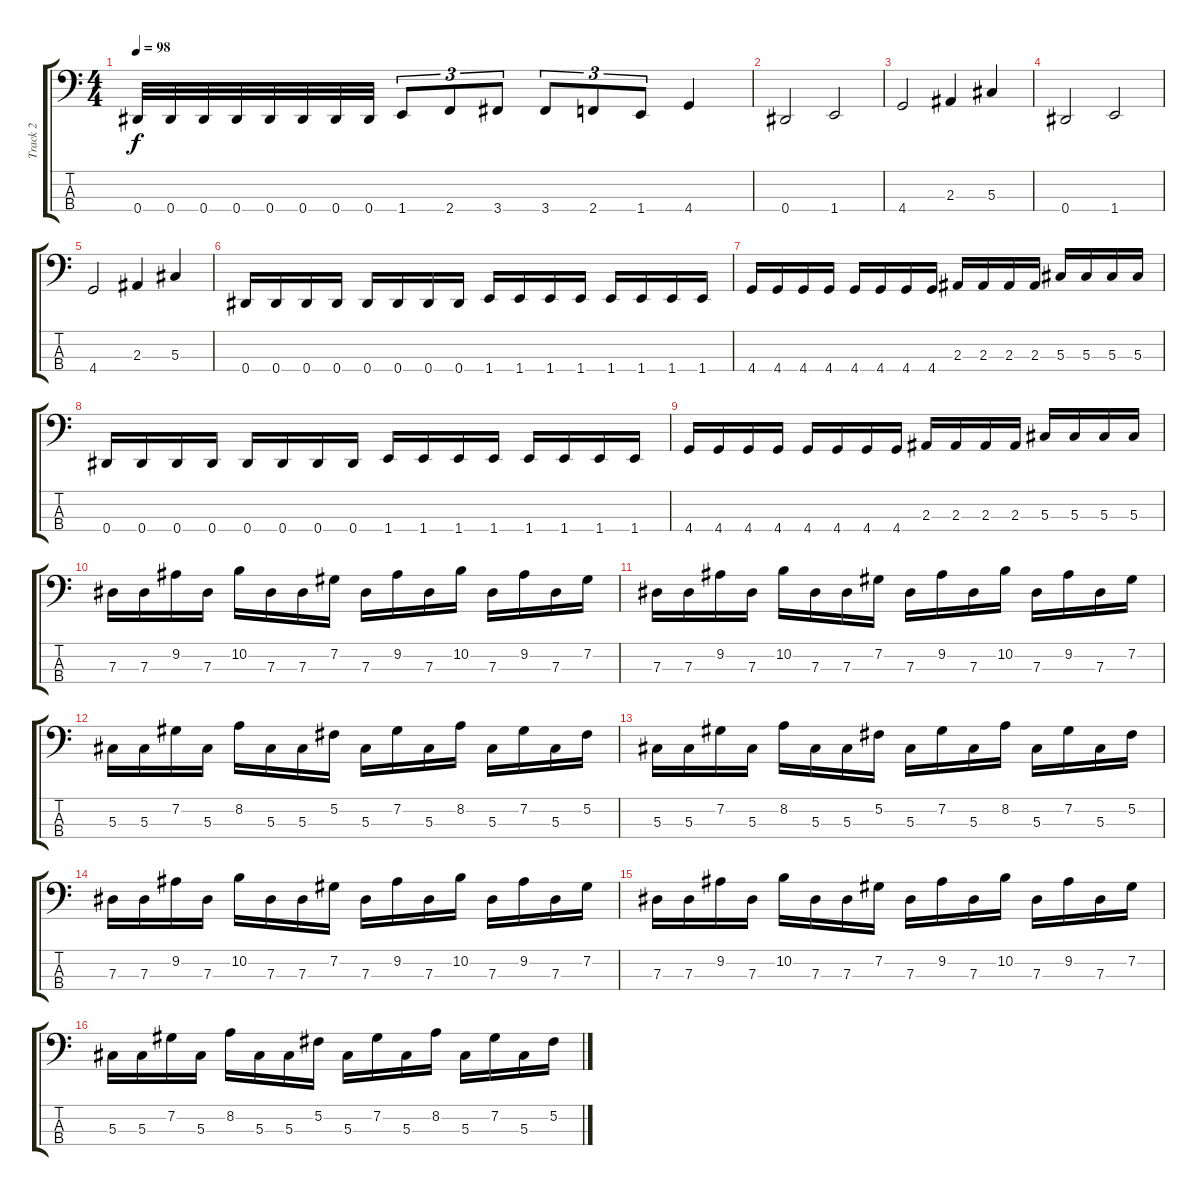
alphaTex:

\track ("Track 2" "Track 2") {instrument electricbasspick}
\staff {score tabs}
\tuning (Gb2 Db2 Ab1 Eb1) {hide}
\ts (4 4)
\tempo 98
\clef f4
\ks c
0.4.32{dy f} 0.4.32 0.4.32 0.4.32 0.4.32 0.4.32 0.4.32 0.4.32 1.4.8{tu (3 2)} 2.4.8{tu (3 2)} 3.4.8{tu (3 2)} 3.4.8{tu (3 2)} 2.4.8{tu (3 2)} 1.4.8{tu (3 2)} 4.4.4 |
0.4.2 1.4.2 |
4.4.2 2.3.4 5.3.4 |
0.4.2 1.4.2 |
4.4.2 2.3.4 5.3.4 |
0.4.16 0.4.16 0.4.16 0.4.16 0.4.16 0.4.16 0.4.16 0.4.16 1.4.16 1.4.16 1.4.16 1.4.16 1.4.16 1.4.16 1.4.16 1.4.16 |
4.4.16 4.4.16 4.4.16 4.4.16 4.4.16 4.4.16 4.4.16 4.4.16 2.3.16 2.3.16 2.3.16 2.3.16 5.3.16 5.3.16 5.3.16 5.3.16 |
0.4.16 0.4.16 0.4.16 0.4.16 0.4.16 0.4.16 0.4.16 0.4.16 1.4.16 1.4.16 1.4.16 1.4.16 1.4.16 1.4.16 1.4.16 1.4.16 |
4.4.16 4.4.16 4.4.16 4.4.16 4.4.16 4.4.16 4.4.16 4.4.16 2.3.16 2.3.16 2.3.16 2.3.16 5.3.16 5.3.16 5.3.16 5.3.16 |
7.3.16 7.3.16 9.2.16 7.3.16 10.2.16 7.3.16 7.3.16 7.2.16 7.3.16 9.2.16 7.3.16 10.2.16 7.3.16 9.2.16 7.3.16 7.2.16 |
7.3.16 7.3.16 9.2.16 7.3.16 10.2.16 7.3.16 7.3.16 7.2.16 7.3.16 9.2.16 7.3.16 10.2.16 7.3.16 9.2.16 7.3.16 7.2.16 |
5.3.16 5.3.16 7.2.16 5.3.16 8.2.16 5.3.16 5.3.16 5.2.16 5.3.16 7.2.16 5.3.16 8.2.16 5.3.16 7.2.16 5.3.16 5.2.16 |
5.3.16 5.3.16 7.2.16 5.3.16 8.2.16 5.3.16 5.3.16 5.2.16 5.3.16 7.2.16 5.3.16 8.2.16 5.3.16 7.2.16 5.3.16 5.2.16 |
7.3.16 7.3.16 9.2.16 7.3.16 10.2.16 7.3.16 7.3.16 7.2.16 7.3.16 9.2.16 7.3.16 10.2.16 7.3.16 9.2.16 7.3.16 7.2.16 |
7.3.16 7.3.16 9.2.16 7.3.16 10.2.16 7.3.16 7.3.16 7.2.16 7.3.16 9.2.16 7.3.16 10.2.16 7.3.16 9.2.16 7.3.16 7.2.16 |
5.3.16 5.3.16 7.2.16 5.3.16 8.2.16 5.3.16 5.3.16 5.2.16 5.3.16 7.2.16 5.3.16 8.2.16 5.3.16 7.2.16 5.3.16 5.2.16
